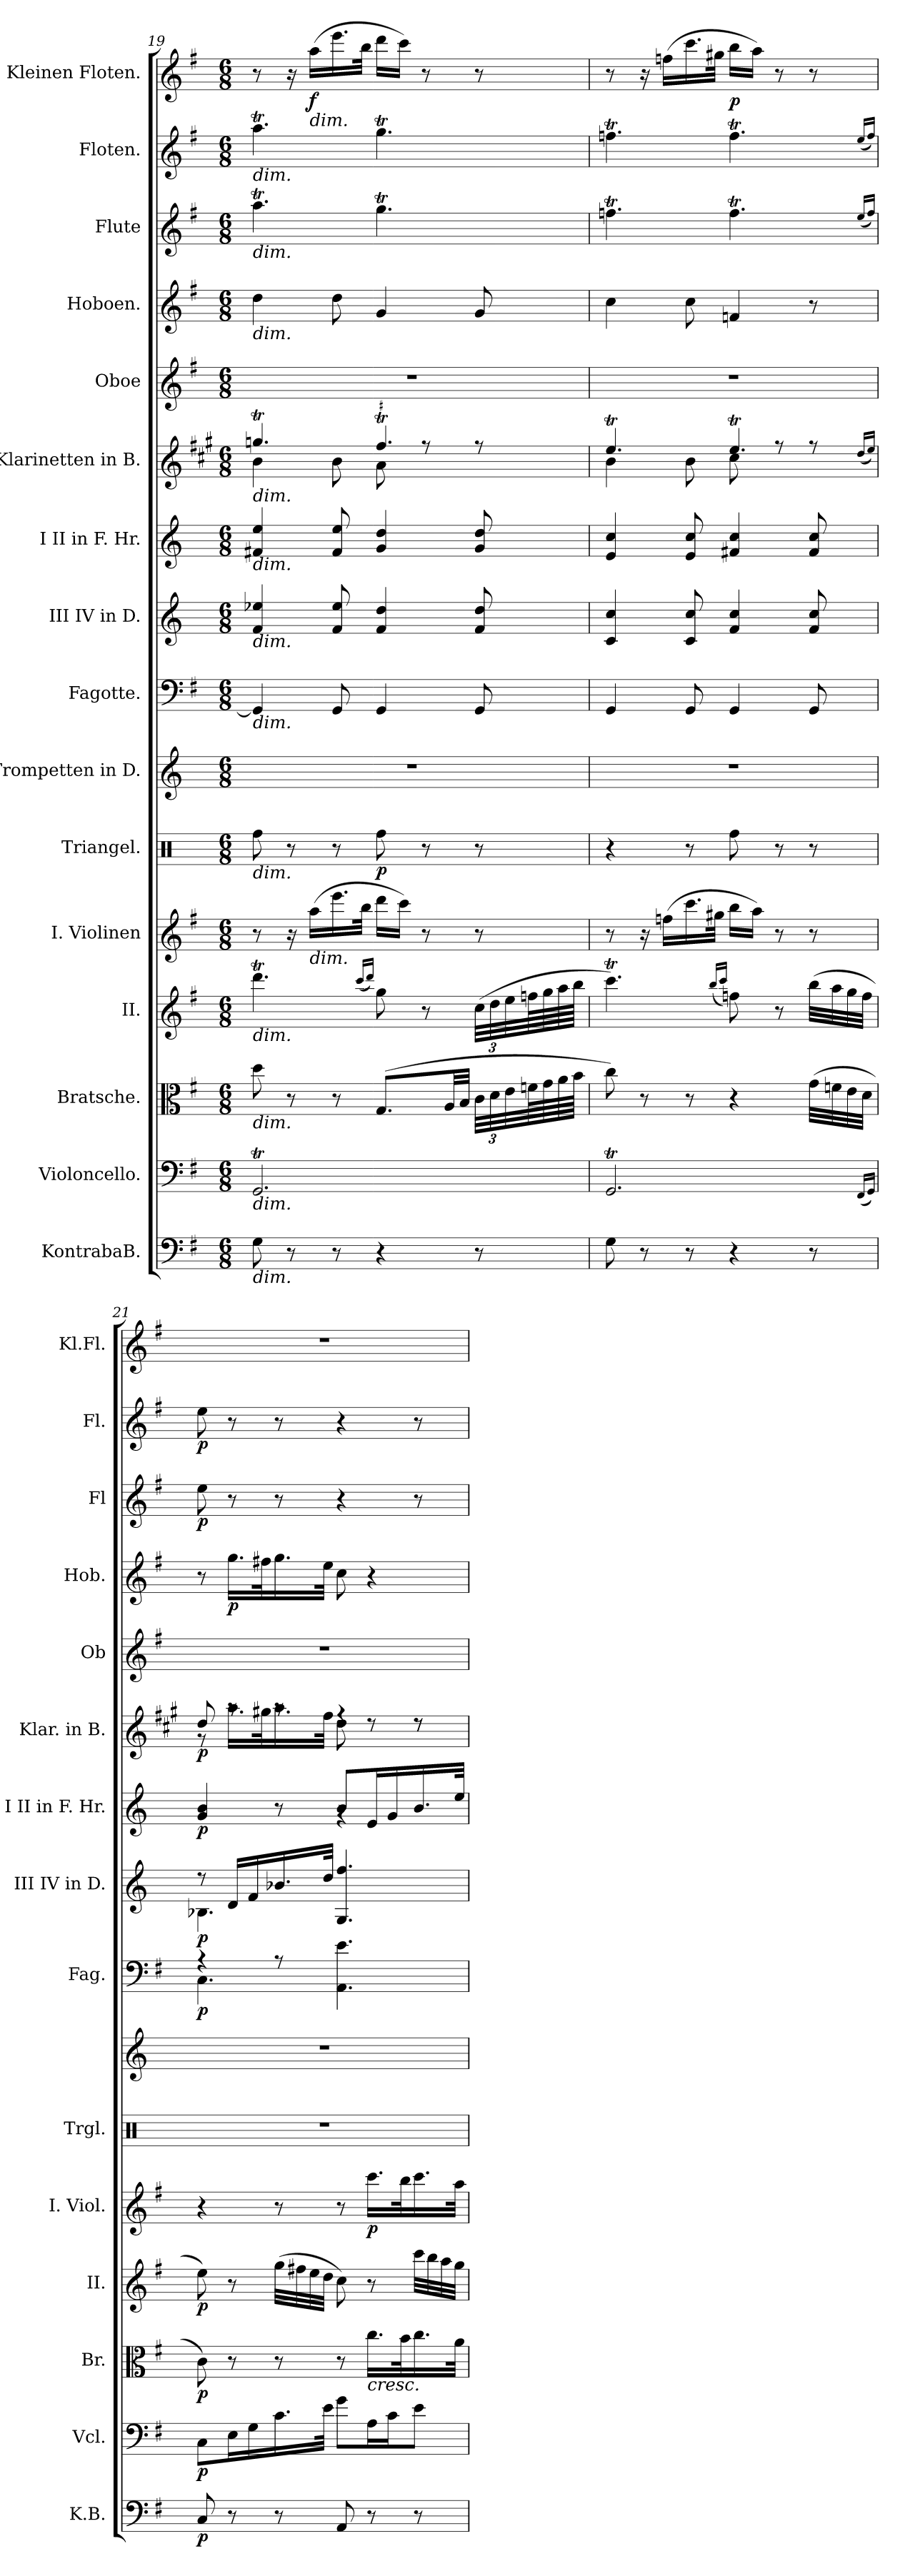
**kern	**dynam	**kern	**dynam	**kern	**dynam	**kern	**dynam	**kern	**dynam	**kern	**dynam	**kern	**kern	**dynam	**kern	**dynam	**kern	**dynam	**kern	**dynam	**kern	**kern	**dynam	**kern	**dynam	**kern	**dynam	**kern	**dynam
*part16	*part16	*part15	*part15	*part14	*part14	*part13	*part13	*part12	*part12	*part11	*part11	*part10	*part9	*part9	*part8	*part8	*part7	*part7	*part6	*part6	*part5	*part4	*part4	*part3	*part3	*part2	*part2	*part1	*part1
*staff16	*staff16	*staff15	*staff15	*staff14	*staff14	*staff13	*staff13	*staff12	*staff12	*staff11	*staff11	*staff10	*staff9	*staff9	*staff8	*staff8	*staff7	*staff7	*staff6	*staff6	*staff5	*staff4	*staff4	*staff3	*staff3	*staff2	*staff2	*staff1	*staff1
*I"KontrabaB.	*	*I"Violoncello.	*	*I"Bratsche.	*	*I"II.	*	*I"I.  Violinen	*	*I"Triangel.	*	*I"Trompetten in D.	*I"Fagotte.	*	*I"III IV in D.	*	*I"I II in F. Hr.	*	*I"Klarinetten in B.	*	*I"Oboe	*I"Hoboen.	*	*I"Flute	*	*I"Floten.	*	*I"Kleinen Floten.	*
*I'K.B.	*	*I'Vcl.	*	*I'Br.	*	*I'II.	*	*I'I.  Viol.	*	*I'Trgl.	*	*	*I'Fag.	*	*I'III IV in D.	*	*I'I II in F. Hr.	*	*I'Klar. in B.	*	*I'Ob	*I'Hob.	*	*I'Fl	*	*I'Fl.	*	*I'Kl.Fl.	*
!!LO:PB:g=z
*clefF4	*	*clefF4	*	*clefC3	*	*clefG2	*	*clefG2	*	*clefX	*	*clefG2	*clefF4	*	*clefG2	*	*clefG2	*	*clefG2	*	*clefG2	*clefG2	*	*clefG2	*	*clefG2	*	*clefG2	*
*ITrd7c12	*	*	*	*	*	*	*	*	*	*	*	*ITrd-1c-2	*	*	*ITrd6c10	*	*ITrd4c7	*	*ITrd1c2	*	*	*	*	*	*	*	*	*ITrd-7c-12	*
*k[f#]	*	*k[f#]	*	*k[f#]	*	*k[f#]	*	*k[f#]	*	*k[]	*	*k[f#c#]	*k[f#]	*	*k[f#c#]	*	*k[b-]	*	*k[f#]	*	*k[f#]	*k[f#]	*	*k[f#]	*	*k[f#]	*	*k[f#]	*
*M6/8	*	*M6/8	*	*M6/8	*	*M6/8	*	*M6/8	*	*M6/8	*	*M6/8	*M6/8	*	*M6/8	*	*M6/8	*	*M6/8	*	*M6/8	*M6/8	*	*M6/8	*	*M6/8	*	*M6/8	*
=19	=19	=19	=19	=19	=19	=19	=19	=19	=19	=19	=19	=19	=19	=19	=19	=19	=19	=19	=19	=19	=19	=19	=19	=19	=19	=19	=19	=19	=19
*	*	*	*	*	*	*	*	*	*	*	*	*	*	*	*	*	*	*	*^	*	*	*	*	*	*	*	*	*	*
!	!	!	!	!	!	!	!	!	!	!	!	!	!	!	!	!	!	!	!	!	!	!	!	!	!	!	!LO:TX:b:i:t=dim.	!	!	!
!	!	!	!	!	!	!	!	!	!	!	!	!	!	!	!	!	!	!	!	!	!	!	!	!	!LO:TX:b:i:t=dim.	!	!	!	!	!
!	!	!	!	!	!	!	!	!	!	!	!	!	!	!	!	!	!	!	!	!	!	!	!LO:TX:b:i:t=dim.	!	!	!	!	!	!	!
!	!	!	!	!	!	!	!	!	!	!	!	!	!	!	!	!	!	!	!LO:TX:b:i:t=dim.	!	!	!	!	!	!	!	!	!	!	!
!	!	!	!	!	!	!	!	!	!	!	!	!	!	!	!	!	!LO:TX:b:i:t=dim.	!	!	!	!	!	!	!	!	!	!	!	!	!
!	!	!	!	!	!	!	!	!	!	!	!	!	!	!	!LO:TX:b:i:t=dim.	!	!	!	!	!	!	!	!	!	!	!	!	!	!	!
!	!	!	!	!	!	!	!	!	!	!	!	!	!LO:TX:b:i:t=dim.	!	!	!	!	!	!	!	!	!	!	!	!	!	!	!	!	!
!	!	!	!	!	!	!	!	!	!	!LO:TX:b:i:t=dim.	!	!	!	!	!	!	!	!	!	!	!	!	!	!	!	!	!	!	!	!
!	!	!	!	!	!	!LO:TX:b:i:t=dim.	!	!	!	!	!	!	!	!	!	!	!	!	!	!	!	!	!	!	!	!	!	!	!	!
!	!	!	!	!LO:TX:b:i:t=dim.	!	!	!	!	!	!	!	!	!	!	!	!	!	!	!	!	!	!	!	!	!	!	!	!	!	!
!	!	!LO:TX:b:i:t=dim.	!	!	!	!	!	!	!	!	!	!	!	!	!	!	!	!	!	!	!	!	!	!	!	!	!	!	!	!
!LO:TX:b:i:t=dim.	!	!	!	!	!	!	!	!	!	!	!	!	!	!	!	!	!	!	!	!	!	!	!	!	!	!	!	!	!	!
8GG\	.	2.GGT/	.	8dd\	.	4.dddT\	.	8r	.	8Rff\	.	2.r	4GG/]	.	4G/ 4fn/	.	4Bn/ 4a/	.	4.ffnT/	4a\	.	2.r	4dd\	.	4.aaT\	.	4.aaT\	.	8r	.
8r	.	.	.	8r	.	.	.	16r	.	8r	.	.	.	.	.	.	.	.	.	.	.	.	.	.	.	.	.	.	16r	.
!	!	!	!	!	!	!	!	!	!	!	!	!	!	!	!	!	!	!	!	!	!	!	!	!	!	!	!	!	!LO:TX:b:i:t=dim.	!
!	!	!	!	!	!	!	!	!LO:TX:b:i:t=dim.	!	!	!	!	!	!	!	!	!	!	!	!	!	!	!	!	!	!	!	!	!	!
!	!	!	!	!	!	!	!	!	!	!	!	!	!	!	!	!	!	!	!	!	!	!	!	!	!	!	!	!	!	!LO:DY:b
.	.	.	.	.	.	.	.	(>16aa\LL	.	.	.	.	.	.	.	.	.	.	.	.	.	.	.	.	.	.	.	.	(>16aaa\LL	f
8r	.	.	.	8r	.	.	.	16.eee\	.	8r	.	.	8GG/	.	8G/ 8f/	.	8B/ 8a/	.	.	8a\	.	.	8dd\	.	.	.	.	.	16.eeee\	.
.	.	.	.	.	.	.	.	32bb\JJk	.	.	.	.	.	.	.	.	.	.	.	.	.	.	.	.	.	.	.	.	32bbb\JJk	.
.	.	.	.	.	.	(<16qccc/LL	.	.	.	.	.	.	.	.	.	.	.	.	.	.	.	.	.	.	.	.	.	.	.	.
.	.	.	.	.	.	16qddd/JJ)	.	.	.	.	.	.	.	.	.	.	.	.	.	.	.	.	.	.	.	.	.	.	.	.
!	!	!	!	!	!	!	!	!	!	!	!LO:DY:b	!	!	!	!	!	!	!	!	!	!	!	!	!	!	!	!	!	!	!
4r	.	.	.	(>8.G/L	.	8gg\	.	16ddd\LL	.	8Rff\	p	.	4GG/	.	4G/ 4e/	.	4c/ 4g/	.	4.eeT/	8g\	.	.	4g/	.	4.ggT\	.	4.ggT\	.	16dddd\LL	.
.	.	.	.	.	.	.	.	16ccc\JJ)	.	.	.	.	.	.	.	.	.	.	.	.	.	.	.	.	.	.	.	.	16cccc\JJ)	.
.	.	.	.	.	.	8r	.	8r	.	8r	.	.	.	.	.	.	.	.	.	8rff	.	.	.	.	.	.	.	.	8r	.
.	.	.	.	32A/LL	.	.	.	.	.	.	.	.	.	.	.	.	.	.	.	.	.	.	.	.	.	.	.	.	.	.
.	.	.	.	32B/JJJ	.	.	.	.	.	.	.	.	.	.	.	.	.	.	.	.	.	.	.	.	.	.	.	.	.	.
*	*	*	*	*Xbrackettup	*	*Xbrackettup	*	*	*	*	*	*	*	*	*	*	*	*	*	*	*	*	*	*	*	*	*	*	*	*
8r	.	.	.	48c\LLL	.	(>48cc\LLL	.	8r	.	8r	.	.	8GG/	.	8G/ 8e/	.	8c/ 8g/	.	.	8rff	.	.	8g/	.	.	.	.	.	8r	.
.	.	.	.	48d\	.	48dd\	.	.	.	.	.	.	.	.	.	.	.	.	.	.	.	.	.	.	.	.	.	.	.	.
.	.	.	.	48e\	.	48ee\	.	.	.	.	.	.	.	.	.	.	.	.	.	.	.	.	.	.	.	.	.	.	.	.
.	.	.	.	64fn\L	.	64ffn\L	.	.	.	.	.	.	.	.	.	.	.	.	.	.	.	.	.	.	.	.	.	.	.	.
.	.	.	.	64g\	.	64gg\	.	.	.	.	.	.	.	.	.	.	.	.	.	.	.	.	.	.	.	.	.	.	.	.
.	.	.	.	64a\	.	64aa\	.	.	.	.	.	.	.	.	.	.	.	.	.	.	.	.	.	.	.	.	.	.	.	.
.	.	.	.	64b\JJJJ	.	64bb\JJJJ	.	.	.	.	.	.	.	.	.	.	.	.	.	.	.	.	.	.	.	.	.	.	.	.
=20	=20	=20	=20	=20	=20	=20	=20	=20	=20	=20	=20	=20	=20	=20	=20	=20	=20	=20	=20	=20	=20	=20	=20	=20	=20	=20	=20	=20	=20	=20
8GG\	.	2.GGT/	.	8cc\)	.	4.cccT\)	.	8r	.	4r	.	2.r	4GG/	.	4D/ 4d/	.	4A/ 4f/	.	4.ddT/	4a\	.	2.r	4cc\	.	4.ffnT\	.	4.ffnT\	.	8r	.
8r	.	.	.	8r	.	.	.	16r	.	.	.	.	.	.	.	.	.	.	.	.	.	.	.	.	.	.	.	.	16r	.
.	.	.	.	.	.	.	.	(>16ffn\LL	.	.	.	.	.	.	.	.	.	.	.	.	.	.	.	.	.	.	.	.	(>16fffn\LL	.
8r	.	.	.	8r	.	.	.	16.ccc\	.	8r	.	.	8GG/	.	8D/ 8d/	.	8A/ 8f/	.	.	8a\	.	.	8cc\	.	.	.	.	.	16.cccc\	.
.	.	.	.	.	.	.	.	32gg#X\JJk	.	.	.	.	.	.	.	.	.	.	.	.	.	.	.	.	.	.	.	.	32ggg#X\JJk	.
.	.	.	.	.	.	(<16qbb/LL	.	.	.	.	.	.	.	.	.	.	.	.	.	.	.	.	.	.	.	.	.	.	.	.
.	.	.	.	.	.	16qccc/JJ)	.	.	.	.	.	.	.	.	.	.	.	.	.	.	.	.	.	.	.	.	.	.	.	.
!	!	!	!	!	!	!	!	!	!	!	!	!	!	!	!	!	!	!	!	!	!	!	!	!	!	!	!	!	!	!LO:DY:b
4r	.	.	.	4r	.	8ffn\	.	16bb\LL	.	8Rff\	.	.	4GG/	.	4G/ 4d/	.	4Bn/ 4f/	.	4.ddT/	8b\	.	.	4fn/	.	4.ffT\	.	4.ffT\	.	16bbb\LL	p
.	.	.	.	.	.	.	.	16aa\JJ)	.	.	.	.	.	.	.	.	.	.	.	.	.	.	.	.	.	.	.	.	16aaa\JJ)	.
.	.	.	.	.	.	8r	.	8r	.	8r	.	.	.	.	.	.	.	.	.	8rff	.	.	.	.	.	.	.	.	8r	.
8r	.	.	.	(>32g\LLL	.	(>32bb\LLL	.	8r	.	8r	.	.	8GG/	.	8G/ 8d/	.	8B/ 8f/	.	.	8rff	.	.	8r	.	.	.	.	.	8r	.
.	.	.	.	32fn\	.	32aa\	.	.	.	.	.	.	.	.	.	.	.	.	.	.	.	.	.	.	.	.	.	.	.	.
.	.	.	.	32e\	.	32gg\	.	.	.	.	.	.	.	.	.	.	.	.	.	.	.	.	.	.	.	.	.	.	.	.
.	.	.	.	32d\JJJ	.	32ff\JJJ	.	.	.	.	.	.	.	.	.	.	.	.	.	.	.	.	.	.	.	.	.	.	.	.
.	.	(<16qFF#/LL	.	.	.	.	.	.	.	.	.	.	.	.	.	.	.	.	(<16qcc/LL	.	.	.	.	.	(<16qee/LL	.	(<16qee/LL	.	.	.
.	.	16qGG/JJ)	.	.	.	.	.	.	.	.	.	.	.	.	.	.	.	.	16qdd/JJ)	.	.	.	.	.	16qff/JJ)	.	16qff/JJ)	.	.	.
=21	=21	=21	=21	=21	=21	=21	=21	=21	=21	=21	=21	=21	=21	=21	=21	=21	=21	=21	=21	=21	=21	=21	=21	=21	=21	=21	=21	=21	=21	=21
*	*	*	*	*	*	*	*	*	*	*	*	*	*^	*	*^	*	*^	*	*	*	*	*	*	*	*	*	*	*	*	*
!	!LO:DY:b	!	!LO:DY:b	!	!LO:DY:b	!	!LO:DY:b	!	!	!	!	!	!	!	!LO:DY:b	!	!	!LO:DY:b	!	!	!LO:DY:b	!	!	!LO:DY:b	!	!	!	!	!LO:DY:b	!	!LO:DY:b	!	!
8CC/	p	8C\L	p	8c\)	p	8ee\)	p	4r	.	2.r	.	2.r	4r	4.C\	p	8r	4.Cn\	p	4c/ 4e/	4.ryy	p	8cc/	8r	p	2.r	8r	.	8ee\	p	8ee\	p	2.r	.
!	!	!	!	!	!	!	!	!	!	!	!	!	!	!	!	!	!	!	!	!	!	!	!	!	!	!	!LO:DY:b	!	!	!	!	!	!
8r	.	16E\L	.	8r	.	8r	.	.	.	.	.	.	.	.	.	16E/LL	.	.	.	.	.	8raa	16.gg\LL	.	.	16.gg\LL	p	8r	.	8r	.	.	.
.	.	16G\	.	.	.	.	.	.	.	.	.	.	.	.	.	16G/	.	.	.	.	.	.	.	.	.	.	.	.	.	.	.	.	.
.	.	.	.	.	.	.	.	.	.	.	.	.	.	.	.	.	.	.	.	.	.	.	32ff#X\K	.	.	32ff#X\K	.	.	.	.	.	.	.
8r	.	16.c\	.	8r	.	(>32gg\LLL	.	8r	.	.	.	.	8r	.	.	16.cn/	.	.	8r	.	.	8raa	16.gg\	.	.	16.gg\	.	8r	.	8r	.	.	.
.	.	.	.	.	.	32ff#X\	.	.	.	.	.	.	.	.	.	.	.	.	.	.	.	.	.	.	.	.	.	.	.	.	.	.	.
.	.	.	.	.	.	32ee\	.	.	.	.	.	.	.	.	.	.	.	.	.	.	.	.	.	.	.	.	.	.	.	.	.	.	.
.	.	32e\JJk	.	.	.	32dd\JJJ	.	.	.	.	.	.	.	.	.	32e/JJk	.	.	.	.	.	.	32ee\JJk	.	.	32ee\JJk	.	.	.	.	.	.	.
8AAA/	.	8g\L	.	8r	.	8cc\)	.	8r	.	.	.	.	4.AA\ 4.e\	4.ryy	.	4.AA/ 4.g/	4.ryy	.	8e/L	4rg	.	4rff	8cc\	.	.	8cc\	.	4r	.	4r	.	.	.
!	!	!	!	!LO:TX:b:i:t=cresc.	!	!	!	!	!	!	!	!	!	!	!	!	!	!	!	!	!	!	!	!	!	!	!	!	!	!	!	!	!
!	!	!	!	!	!	!	!	!	!LO:DY:b	!	!	!	!	!	!	!	!	!	!	!	!	!	!	!	!	!	!	!	!	!	!	!	!
8r	.	16A\L	.	16.cc\LL	.	8r	.	16.ccc\LL	p	.	.	.	.	.	.	.	.	.	16A/L	.	.	.	8rdd	.	.	4r	.	.	.	.	.	.	.
.	.	16c\J	.	.	.	.	.	.	.	.	.	.	.	.	.	.	.	.	16c/	.	.	.	.	.	.	.	.	.	.	.	.	.	.
.	.	.	.	32b\K	.	.	.	32bb\K	.	.	.	.	.	.	.	.	.	.	.	.	.	.	.	.	.	.	.	.	.	.	.	.	.
8r	.	8e\J	.	16.cc\	.	32ccc\LLL	.	16.ccc\	.	.	.	.	.	.	.	.	.	.	16.e/	8ryy	.	8rdd	8rdd	.	.	.	.	8r	.	8r	.	.	.
.	.	.	.	.	.	32bb\	.	.	.	.	.	.	.	.	.	.	.	.	.	.	.	.	.	.	.	.	.	.	.	.	.	.	.
.	.	.	.	.	.	32aa\	.	.	.	.	.	.	.	.	.	.	.	.	.	.	.	.	.	.	.	.	.	.	.	.	.	.	.
.	.	.	.	32a\JJk	.	32gg\JJJ	.	32aa\JJk	.	.	.	.	.	.	.	.	.	.	32a/JJk	.	.	.	.	.	.	.	.	.	.	.	.	.	.
*	*	*	*	*	*	*	*	*	*	*	*	*	*v	*v	*	*	*	*	*v	*v	*	*v	*v	*	*	*	*	*	*	*	*	*	*
*	*	*	*	*	*	*	*	*	*	*	*	*	*	*	*v	*v	*	*	*	*	*	*	*	*	*	*	*	*	*	*
=	=	=	=	=	=	=	=	=	=	=	=	=	=	=	=	=	=	=	=	=	=	=	=	=	=	=	=	=	=
*-	*-	*-	*-	*-	*-	*-	*-	*-	*-	*-	*-	*-	*-	*-	*-	*-	*-	*-	*-	*-	*-	*-	*-	*-	*-	*-	*-	*-	*-
